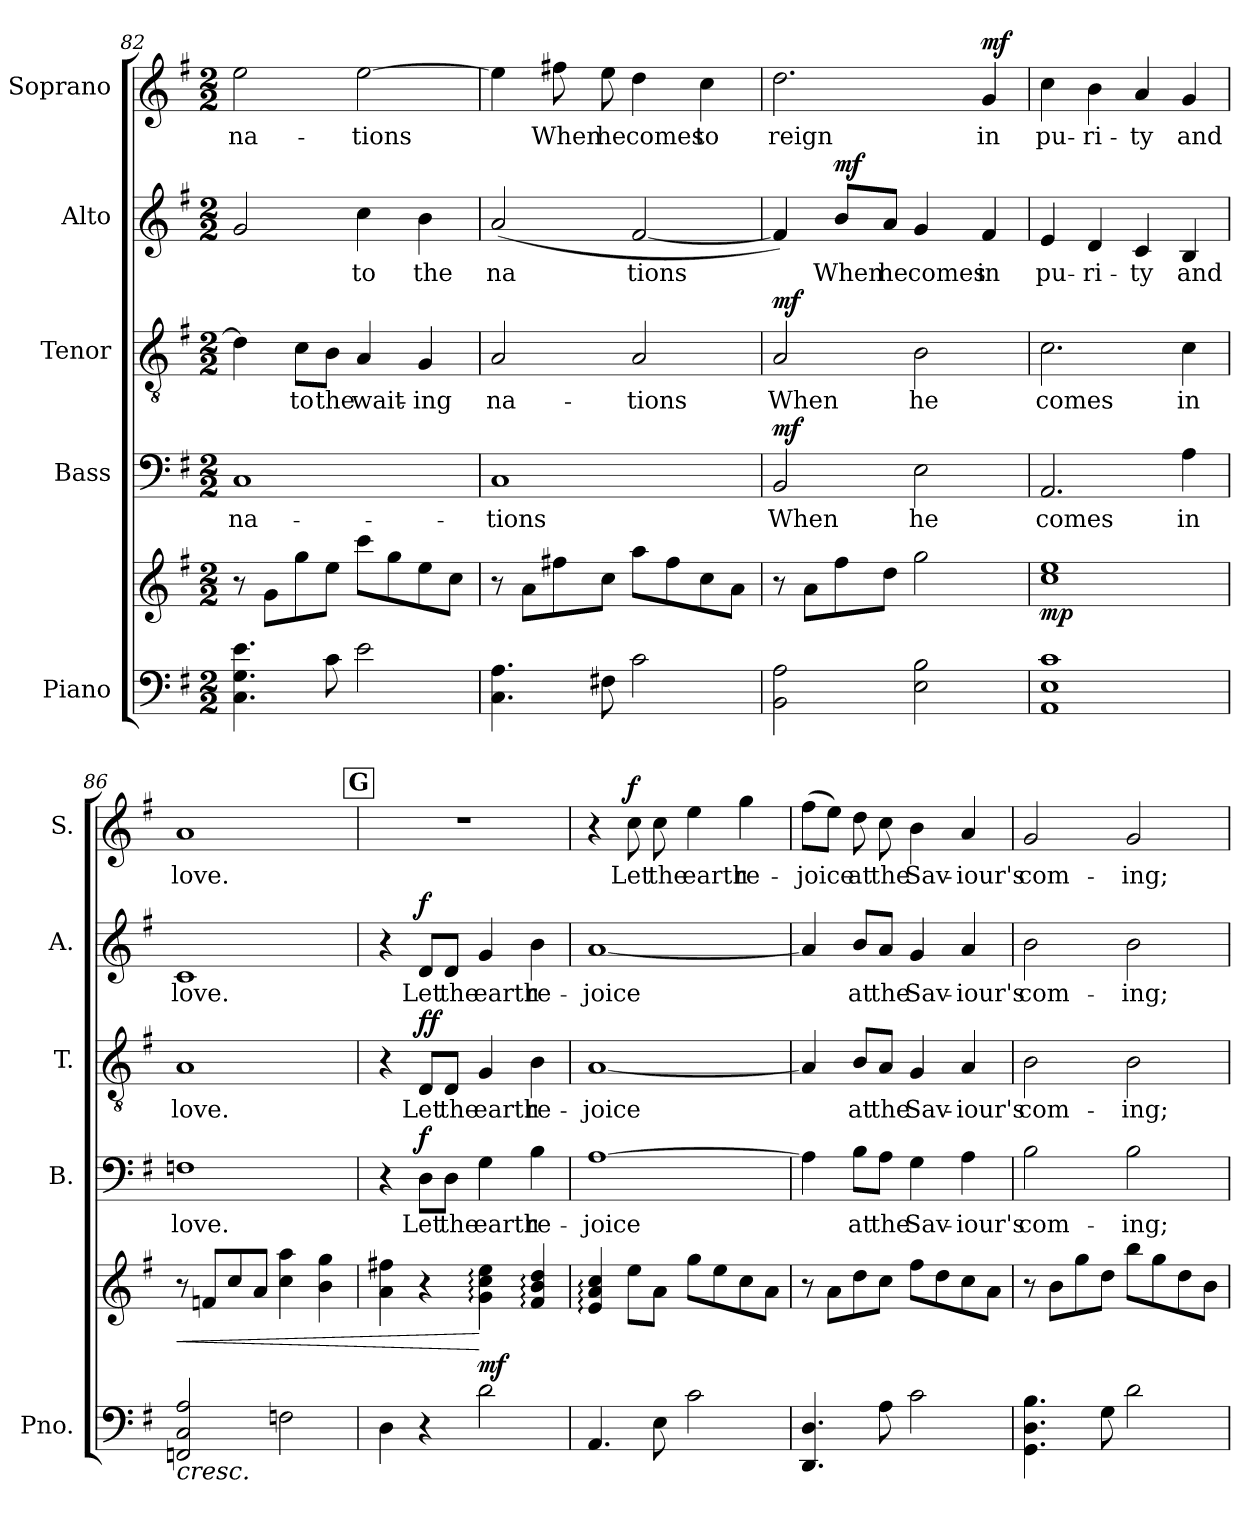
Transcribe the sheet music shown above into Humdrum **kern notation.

**kern	**kern	**dynam	**kern	**text	**dynam	**kern	**text	**dynam	**kern	**text	**dynam	**kern	**text	**dynam
*part5	*part5	*part5	*part4	*part4	*part4	*part3	*part3	*part3	*part2	*part2	*part2	*part1	*part1	*part1
*staff6	*staff5	*staff5/6	*staff4	*staff4	*staff4	*staff3	*staff3	*staff3	*staff2	*staff2	*staff2	*staff1	*staff1	*staff1
*I"Piano	*	*	*I"Bass	*	*	*I"Tenor	*	*	*I"Alto	*	*	*I"Soprano	*	*
*I'Pno.	*	*	*I'B.	*	*	*I'T.	*	*	*I'A.	*	*	*I'S.	*	*
!!LO:PB:g=z
*clefF4	*clefG2	*	*clefF4	*	*	*clefGv2	*	*	*clefG2	*	*	*clefG2	*	*
*k[f#]	*k[f#]	*	*k[f#]	*	*	*k[f#]	*	*	*k[f#]	*	*	*k[f#]	*	*
*M2/2	*M2/2	*	*M2/2	*	*	*M2/2	*	*	*M2/2	*	*	*M2/2	*	*
=82	=82	=82	=82	=82	=82	=82	=82	=82	=82	=82	=82	=82	=82	=82
!	!	!	!	!LO:LY:b	!	!	!	!	!	!	!	!	!LO:LY:b	!
4.C\ 4.G\ 4.e\	8r	.	1C	na-	.	4d\]	.	.	2g/	.	.	2ee\	na-	.
.	8g\L	.	.	.	.	.	.	.	.	.	.	.	.	.
!	!	!	!	!	!	!	!LO:LY:b	!	!	!	!	!	!	!
.	8gg\	.	.	.	.	8c\L	to	.	.	.	.	.	.	.
!	!	!	!	!	!	!	!LO:LY:b	!	!	!	!	!	!	!
8c\	8ee\J	.	.	.	.	8B\J	the	.	.	.	.	.	.	.
!	!	!	!	!	!	!	!LO:LY:b	!	!	!LO:LY:b	!	!	!LO:LY:b	!
2e\	8ccc\L	.	.	.	.	4A/	wait-	.	4cc\	to	.	[2ee\	-tions	.
.	8gg\	.	.	.	.	.	.	.	.	.	.	.	.	.
!	!	!	!	!	!	!	!LO:LY:b	!	!	!LO:LY:b	!	!	!	!
.	8ee\	.	.	.	.	4G/	-ing	.	4b\	the	.	.	.	.
.	8cc\J	.	.	.	.	.	.	.	.	.	.	.	.	.
=83	=83	=83	=83	=83	=83	=83	=83	=83	=83	=83	=83	=83	=83	=83
!	!	!	!	!LO:LY:b	!	!	!LO:LY:b	!	!	!LO:LY:b	!	!	!	!
4.C\ 4.A\	8r	.	1C	-tions	.	2A/	na-	.	(>2a/	na	.	4ee\]	.	.
.	8a\L	.	.	.	.	.	.	.	.	.	.	.	.	.
!	!	!	!	!	!	!	!	!	!	!	!	!	!LO:LY:b	!
.	8ff#X\	.	.	.	.	.	.	.	.	.	.	8ff#X\	When	.
!	!	!	!	!	!	!	!	!	!	!	!	!	!LO:LY:b	!
8F#X\	8cc\J	.	.	.	.	.	.	.	.	.	.	8ee\	he	.
!	!	!	!	!	!	!	!LO:LY:b	!	!	!LO:LY:b	!	!	!LO:LY:b	!
2c\	8aa\L	.	.	.	.	2A/	-tions	.	[2f#/	tions	.	4dd\	comes	.
.	8ff#\	.	.	.	.	.	.	.	.	.	.	.	.	.
!	!	!	!	!	!	!	!	!	!	!	!	!	!LO:LY:b	!
.	8cc\	.	.	.	.	.	.	.	.	.	.	4cc\	to	.
.	8a\J	.	.	.	.	.	.	.	.	.	.	.	.	.
=84	=84	=84	=84	=84	=84	=84	=84	=84	=84	=84	=84	=84	=84	=84
!	!	!	!	!LO:LY:b	!LO:DY:a	!	!LO:LY:b	!LO:DY:a	!	!	!	!	!LO:LY:b	!
2BB\ 2A\	8r	.	2BB/	When	mf	2A/	When	mf	4f#/])	.	.	2.dd\	reign	.
.	8a\L	.	.	.	.	.	.	.	.	.	.	.	.	.
!	!	!	!	!	!	!	!	!	!	!LO:LY:b	!LO:DY:a	!	!	!
.	8ff#\	.	.	.	.	.	.	.	8b/L	When	mf	.	.	.
!	!	!	!	!	!	!	!	!	!	!LO:LY:b	!	!	!	!
.	8dd\J	.	.	.	.	.	.	.	8a/J	he	.	.	.	.
!	!	!	!	!LO:LY:b	!	!	!LO:LY:b	!	!	!LO:LY:b	!	!	!	!
2E\ 2B\	2gg\	.	2E\	he	.	2B\	he	.	4g/	comes	.	.	.	.
!	!	!	!	!	!	!	!	!	!	!LO:LY:b	!	!	!LO:LY:b	!LO:DY:a
.	.	.	.	.	.	.	.	.	4f#/	in	.	4g/	in	mf
=85	=85	=85	=85	=85	=85	=85	=85	=85	=85	=85	=85	=85	=85	=85
!	!	!LO:DY:b	!	!LO:LY:b	!	!	!LO:LY:b	!	!	!LO:LY:b	!	!	!LO:LY:b	!
1AA 1E 1c	1cc 1ee	mp	2.AA/	comes	.	2.c\	comes	.	4e/	pu-	.	4cc\	pu-	.
!	!	!	!	!	!	!	!	!	!	!LO:LY:b	!	!	!LO:LY:b	!
.	.	.	.	.	.	.	.	.	4d/	-ri-	.	4b\	-ri-	.
!	!	!	!	!	!	!	!	!	!	!LO:LY:b	!	!	!LO:LY:b	!
.	.	.	.	.	.	.	.	.	4c/	-ty	.	4a/	-ty	.
!	!	!	!	!LO:LY:b	!	!	!LO:LY:b	!	!	!LO:LY:b	!	!	!LO:LY:b	!
.	.	.	4A\	in	.	4c\	in	.	4B/	and	.	4g/	and	.
!!LO:LB:g=z
=86	=86	=86	=86	=86	=86	=86	=86	=86	=86	=86	=86	=86	=86	=86
!LO:TX:b:i:t=cresc.	!	!	!	!	!	!	!	!	!	!	!	!	!	!
!	!	!LO:HP:b	!	!LO:LY:b	!	!	!LO:LY:b	!	!	!LO:LY:b	!	!	!LO:LY:b	!
2FFn/ 2C/ 2A/	8r	<	1Fn	love.	.	1A	love.	.	1c	love.	.	1a	love.	.
.	8fn/L	.	.	.	.	.	.	.	.	.	.	.	.	.
.	8cc/	.	.	.	.	.	.	.	.	.	.	.	.	.
.	8a/J	.	.	.	.	.	.	.	.	.	.	.	.	.
2Fn\	4cc\ 4aa\	.	.	.	.	.	.	.	.	.	.	.	.	.
.	4b\ 4gg\	.	.	.	.	.	.	.	.	.	.	.	.	.
!!LO:REH:place=s1:a:B:fs=16:t=G
=87	=87	=87	=87	=87	=87	=87	=87	=87	=87	=87	=87	=87	=87	=87
4D\	4a\ 4ff#X\	.	4r	.	.	4r	.	.	4r	.	.	1r	.	.
!	!	!	!	!LO:LY:b	!LO:DY:a	!	!LO:LY:b	!LO:DY:a	!	!LO:LY:b	!	!	!	!
!	!	!	!	!	!	!	!	!LO:DY:n=1:a	!	!	!LO:DY:a	!	!	!
4r	4r	.	8D\L	Let	f	8D/L	Let	f f	8d/L	Let	f	.	.	.
!	!	!	!	!LO:LY:b	!	!	!LO:LY:b	!	!	!LO:LY:b	!	!	!	!
.	.	.	8D\J	the	.	8D/J	the	.	8d/J	the	.	.	.	.
!	!	!LO:DY:n=1:a=2	!	!LO:LY:b	!	!	!LO:LY:b	!	!	!LO:LY:b	!	!	!	!
2d\	4g\: 4cc\: 4ee\:	[ mf	4G\	earth	.	4G/	earth	.	4g/	earth	.	.	.	.
!	!	!	!	!LO:LY:b	!	!	!LO:LY:b	!	!	!LO:LY:b	!	!	!	!
.	4f#/: 4b/: 4dd/:	.	4B\	re-	.	4B\	re-	.	4b\	re-	.	.	.	.
=88	=88	=88	=88	=88	=88	=88	=88	=88	=88	=88	=88	=88	=88	=88
!	!	!	!	!LO:LY:b	!	!	!LO:LY:b	!	!	!LO:LY:b	!	!	!	!
4.AA/	4e/: 4a/: 4cc/:	.	[1A	-joice	.	[1A	-joice	.	[1a	-joice	.	4r	.	.
!	!	!	!	!	!	!	!	!	!	!	!	!	!LO:LY:b	!LO:DY:a
.	8ee\L	.	.	.	.	.	.	.	.	.	.	8cc\	Let	f
!	!	!	!	!	!	!	!	!	!	!	!	!	!LO:LY:b	!
8E\	8a\J	.	.	.	.	.	.	.	.	.	.	8cc\	the	.
!	!	!	!	!	!	!	!	!	!	!	!	!	!LO:LY:b	!
2c\	8gg\L	.	.	.	.	.	.	.	.	.	.	4ee\	earth	.
.	8ee\	.	.	.	.	.	.	.	.	.	.	.	.	.
!	!	!	!	!	!	!	!	!	!	!	!	!	!LO:LY:b	!
.	8cc\	.	.	.	.	.	.	.	.	.	.	4gg\	re-	.
.	8a\J	.	.	.	.	.	.	.	.	.	.	.	.	.
=89	=89	=89	=89	=89	=89	=89	=89	=89	=89	=89	=89	=89	=89	=89
!	!	!	!	!	!	!	!	!	!	!	!	!	!LO:LY:b	!
4.DD/ 4.D/	8r	.	4A\]	.	.	4A/]	.	.	4a/]	.	.	(8ff#\L	-joice	.
.	8a\L	.	.	.	.	.	.	.	.	.	.	8ee\J)	.	.
!	!	!	!	!LO:LY:b	!	!	!LO:LY:b	!	!	!LO:LY:b	!	!	!LO:LY:b	!
.	8dd\	.	8B\L	at	.	8B/L	at	.	8b/L	at	.	8dd\	at	.
!	!	!	!	!LO:LY:b	!	!	!LO:LY:b	!	!	!LO:LY:b	!	!	!LO:LY:b	!
8A\	8cc\J	.	8A\J	the	.	8A/J	the	.	8a/J	the	.	8cc\	the	.
!	!	!	!	!LO:LY:b	!	!	!LO:LY:b	!	!	!LO:LY:b	!	!	!LO:LY:b	!
2c\	8ff#\L	.	4G\	Sav-	.	4G/	Sav-	.	4g/	Sav-	.	4b\	Sav-	.
.	8dd\	.	.	.	.	.	.	.	.	.	.	.	.	.
!	!	!	!	!LO:LY:b	!	!	!LO:LY:b	!	!	!LO:LY:b	!	!	!LO:LY:b	!
.	8cc\	.	4A\	-iour's	.	4A/	-iour's	.	4a/	-iour's	.	4a/	-iour's	.
.	8a\J	.	.	.	.	.	.	.	.	.	.	.	.	.
!!LO:LB:g=z
=90	=90	=90	=90	=90	=90	=90	=90	=90	=90	=90	=90	=90	=90	=90
!	!	!	!	!LO:LY:b	!	!	!LO:LY:b	!	!	!LO:LY:b	!	!	!LO:LY:b	!
4.GG\ 4.D\ 4.B\	8r	.	2B\	com-	.	2B\	com-	.	2b\	com-	.	2g/	com-	.
.	8b\L	.	.	.	.	.	.	.	.	.	.	.	.	.
.	8gg\	.	.	.	.	.	.	.	.	.	.	.	.	.
8G\	8dd\J	.	.	.	.	.	.	.	.	.	.	.	.	.
!	!	!	!	!LO:LY:b	!	!	!LO:LY:b	!	!	!LO:LY:b	!	!	!LO:LY:b	!
2d\	8bb\L	.	2B\	-ing;	.	2B\	-ing;	.	2b\	-ing;	.	2g/	-ing;	.
.	8gg\	.	.	.	.	.	.	.	.	.	.	.	.	.
.	8dd\	.	.	.	.	.	.	.	.	.	.	.	.	.
.	8b\J	.	.	.	.	.	.	.	.	.	.	.	.	.
=	=	=	=	=	=	=	=	=	=	=	=	=	=	=
*-	*-	*-	*-	*-	*-	*-	*-	*-	*-	*-	*-	*-	*-	*-
